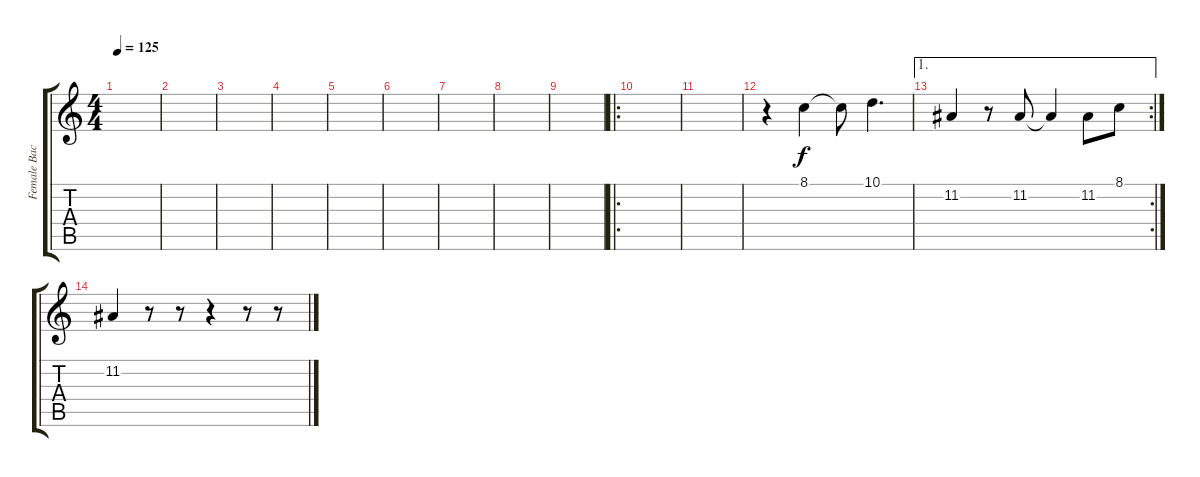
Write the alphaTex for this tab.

\track ("Female Backup" "Female Bac") {instrument lead6voice}
\staff {score tabs}
\tuning (E4 B3 G3 D3 A2 D2) {hide}
\ts (4 4)
\tempo 125
\clef g2
\ks c
|
|
|
|
|
|
|
|
|
\ro
|
|
r.4 8.1.4 8.1{t}.8 10.1.4{d} |
\ae 1
\rc 2
11.2.4 r.8 11.2.8 11.2{t}.4 11.2.8 8.1.8 |
11.2.4 r.8 r.8 r.4 r.8 r.8
